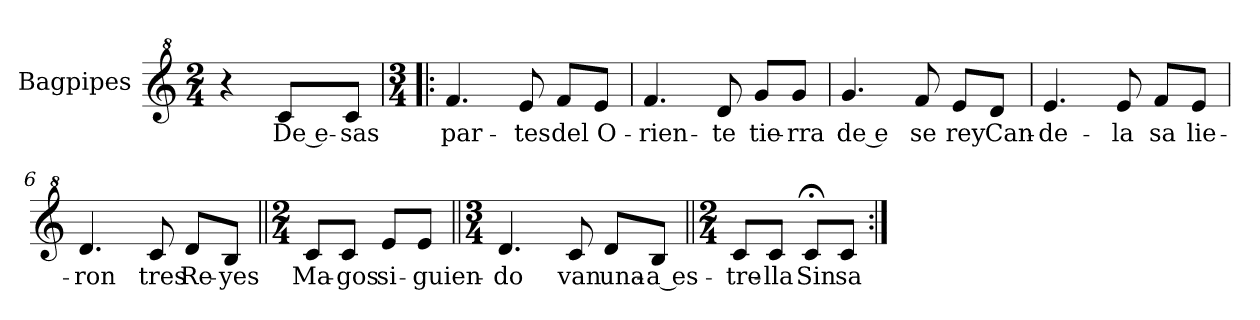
**kern	**text
*part1	*part1
*staff1	*staff1
*I"Bagpipes	*
*I'Bag	*
*clefG^2	*
*k[]	*
*M2/4	*
=1	=1
4r	.
8cc/L	De e-
8cc/J	-sas
=2!|:	=2!|:
*M3/4	*
4.ff/	par-
8ee/	-tes
8ff/L	del
8ee/J	O-
=3	=3
4.ff/	-rien-
8dd/	-te
8gg/L	tie-
8gg/J	-rra
=4	=4
4.gg/	de e
8ff/	se
8ee/L	rey
8dd/J	Can-
=5	=5
4.ee/	-de-
8ee/	la
8ff/L	sa
8ee/J	lie-
=6	=6
4.dd/	-ron
8cc/	tres
8dd/L	Re-
8b/J	-yes
!!LO:LB:g=z
=7||	=7||
*M2/4	*
8cc/L	Ma-
8cc/J	-gos
8ee/L	si-
8ee/J	-guien-
=8||	=8||
*M3/4	*
4.dd/	-do
8cc/	van
8dd/L	una-
8b/J	-a es-
=9||	=9||
*M2/4	*
8cc/L	-tre-
8cc/J	-lla
8cc;</L	Sin
8cc/J	sa
=:|!	=:|!
*-	*-
